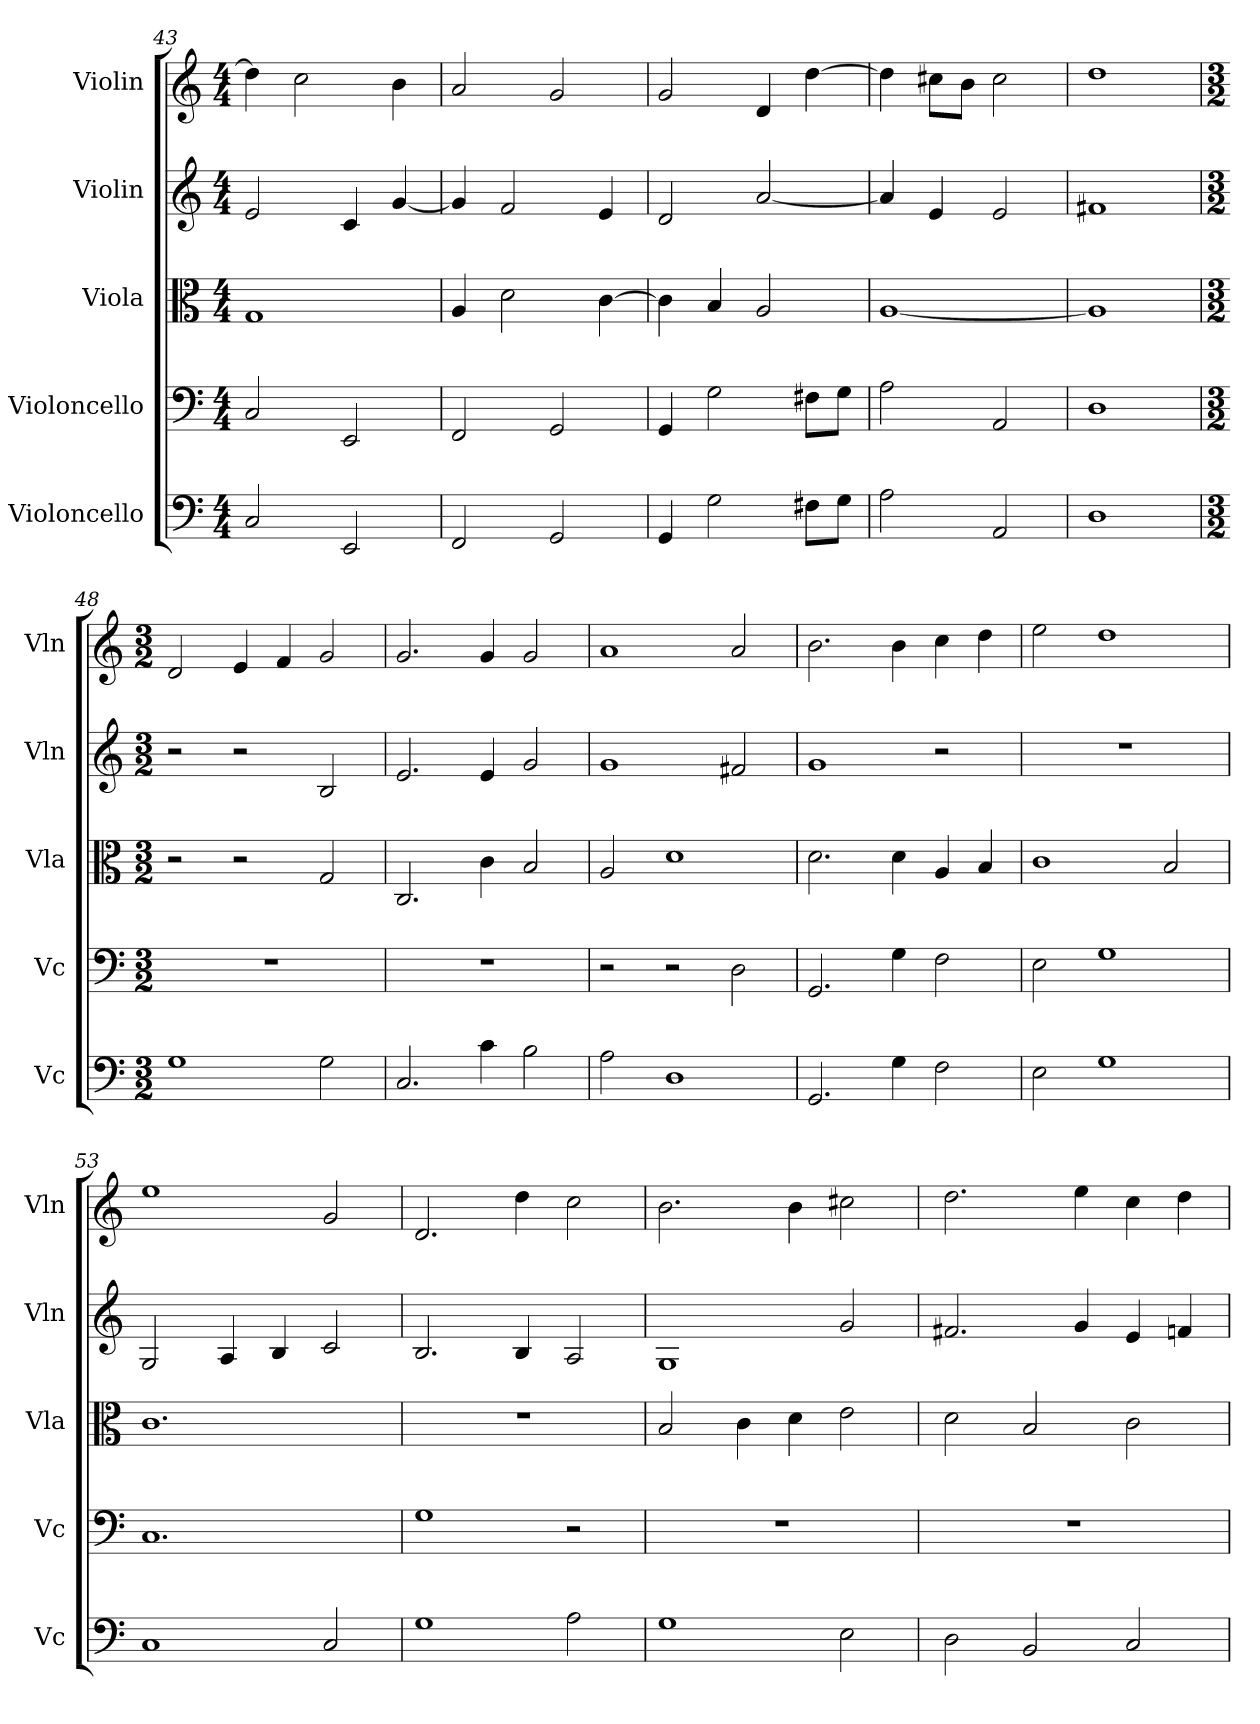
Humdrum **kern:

**kern	**kern	**kern	**kern	**kern
*part5	*part4	*part3	*part2	*part1
*staff5	*staff4	*staff3	*staff2	*staff1
*I"Violoncello	*I"Violoncello	*I"Viola	*I"Violin	*I"Violin
*I'Vc	*I'Vc	*I'Vla	*I'Vln	*I'Vln
*clefF4	*clefF4	*clefC3	*clefG2	*clefG2
*k[]	*k[]	*k[]	*k[]	*k[]
*M4/4	*M4/4	*M4/4	*M4/4	*M4/4
=43	=43	=43	=43	=43
2C/	2C/	1G	2e/	4dd\]
.	.	.	.	2cc\
2EE/	2EE/	.	4c/	.
.	.	.	[4g/	4b\
=44	=44	=44	=44	=44
2FF/	2FF/	4A/	4g/]	2a/
.	.	2d\	2f/	.
2GG/	2GG/	.	.	2g/
.	.	[4c\	4e/	.
=45	=45	=45	=45	=45
4GG/	4GG/	4c\]	2d/	2g/
2G\	2G\	4B/	.	.
.	.	2A/	[2a/	4d/
8F#X\L	8F#X\L	.	.	[4dd\
8G\J	8G\J	.	.	.
=46	=46	=46	=46	=46
2A\	2A\	[1A	4a/]	4dd\]
.	.	.	4e/	8cc#X\L
.	.	.	.	8b\J
2AA/	2AA/	.	2e/	2cc#\
=47	=47	=47	=47	=47
1D	1D	1A]	1f#X	1dd
=48	=48	=48	=48	=48
*M3/2	*M3/2	*M3/2	*M3/2	*M3/2
1G	1.r	2r	2r	2d/
.	.	2r	2r	4e/
.	.	.	.	4f/
2G\	.	2G/	2B/	2g/
=49	=49	=49	=49	=49
2.C/	1.r	2.C/	2.e/	2.g/
4c\	.	4c\	4e/	4g/
2B\	.	2B/	2g/	2g/
=50	=50	=50	=50	=50
2A\	2r	2A/	1g	1a
1D	2r	1d	.	.
.	2D\	.	2f#X/	2a/
=51	=51	=51	=51	=51
2.GG/	2.GG/	2.d\	1g	2.b\
4G\	4G\	4d\	.	4b\
2F\	2F\	4A/	2r	4cc\
.	.	4B/	.	4dd\
=52	=52	=52	=52	=52
2E\	2E\	1c	1.r	2ee\
1G	1G	.	.	1dd
.	.	2B/	.	.
=53	=53	=53	=53	=53
1C	1.C	1.c	2G/	1ee
.	.	.	4A/	.
.	.	.	4B/	.
2C/	.	.	2c/	2g/
=54	=54	=54	=54	=54
1G	1G	1.r	2.B/	2.d/
.	.	.	4B/	4dd\
2A\	2r	.	2A/	2cc\
=55	=55	=55	=55	=55
1G	1.r	2B/	1G	2.b\
.	.	4c\	.	.
.	.	4d\	.	4b\
2E\	.	2e\	2g/	2cc#X\
=56	=56	=56	=56	=56
2D\	1.r	2d\	2.f#X/	2.dd\
2BB/	.	2B/	.	.
.	.	.	4g/	4ee\
2C/	.	2c\	4e/	4cc\
.	.	.	4fn/	4dd\
=	=	=	=	=
*-	*-	*-	*-	*-
